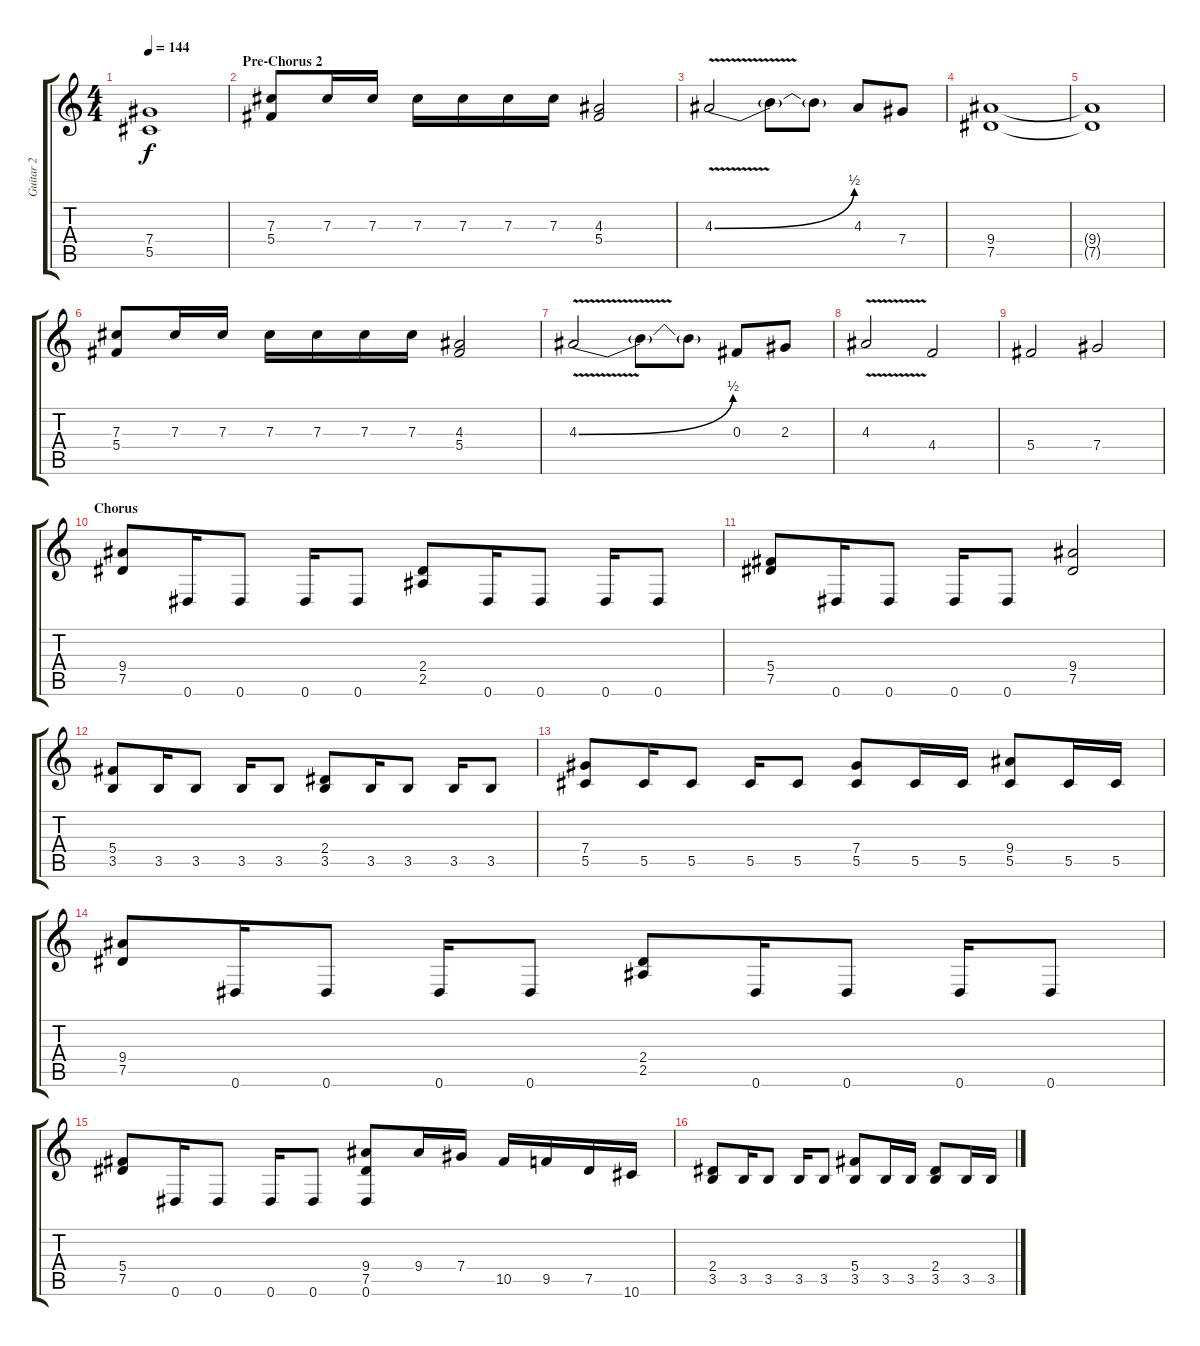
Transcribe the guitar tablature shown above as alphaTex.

\track ("Guitar 2" "Guitar 2") {instrument distortionguitar}
\staff {score tabs}
\tuning (Eb4 Bb3 Gb3 Db3 Ab2 Eb2) {hide}
\ts (4 4)
\tempo 144
\clef g2
\ks c
(7.4 5.5).1{dy f} |
\section ("" "Pre-Chorus 2")
(7.3 5.4).8 7.3.16 7.3.16 7.3.16 7.3.16 7.3.16 7.3.16 (4.3 5.4).2 |
4.3{be (bend 0 0 60 2) v}.2 4.3{t}.8 4.3{t}.8 4.3.8 7.4.8 |
(9.4 7.5).1 |
(9.4{t} 7.5{t}).1 |
(7.3 5.4).8 7.3.16 7.3.16 7.3.16 7.3.16 7.3.16 7.3.16 (4.3 5.4).2 |
4.3{be (bend 0 0 60 2) v}.2 4.3{t}.8 4.3{t}.8 0.3.8 2.3.8 |
4.3{v}.2 4.4.2 |
5.4.2 7.4.2 |
\section ("" "Chorus")
(9.4 7.5).8 0.6.16 0.6.8 0.6.16 0.6.8 (2.4 2.5).8 0.6.16 0.6.8 0.6.16 0.6.8 |
(5.4 7.5).8 0.6.16 0.6.8 0.6.16 0.6.8 (9.4 7.5).2 |
(5.4 3.5).8 3.5.16 3.5.8 3.5.16 3.5.8 (2.4 3.5).8 3.5.16 3.5.8 3.5.16 3.5.8 |
(7.4 5.5).8 5.5.16 5.5.8 5.5.16 5.5.8 (7.4 5.5).8 5.5.16 5.5.16 (9.4 5.5).8 5.5.16 5.5.16 |
(9.4 7.5).8 0.6.16 0.6.8 0.6.16 0.6.8 (2.4 2.5).8 0.6.16 0.6.8 0.6.16 0.6.8 |
(5.4 7.5).8 0.6.16 0.6.8 0.6.16 0.6.8 (9.4 7.5 0.6).8 9.4.16 7.4.16 10.5.16 9.5.16 7.5.16 10.6.16 |
(2.4 3.5).8 3.5.16 3.5.8 3.5.16 3.5.8 (5.4 3.5).8 3.5.16 3.5.16 (2.4 3.5).8 3.5.16 3.5.16
